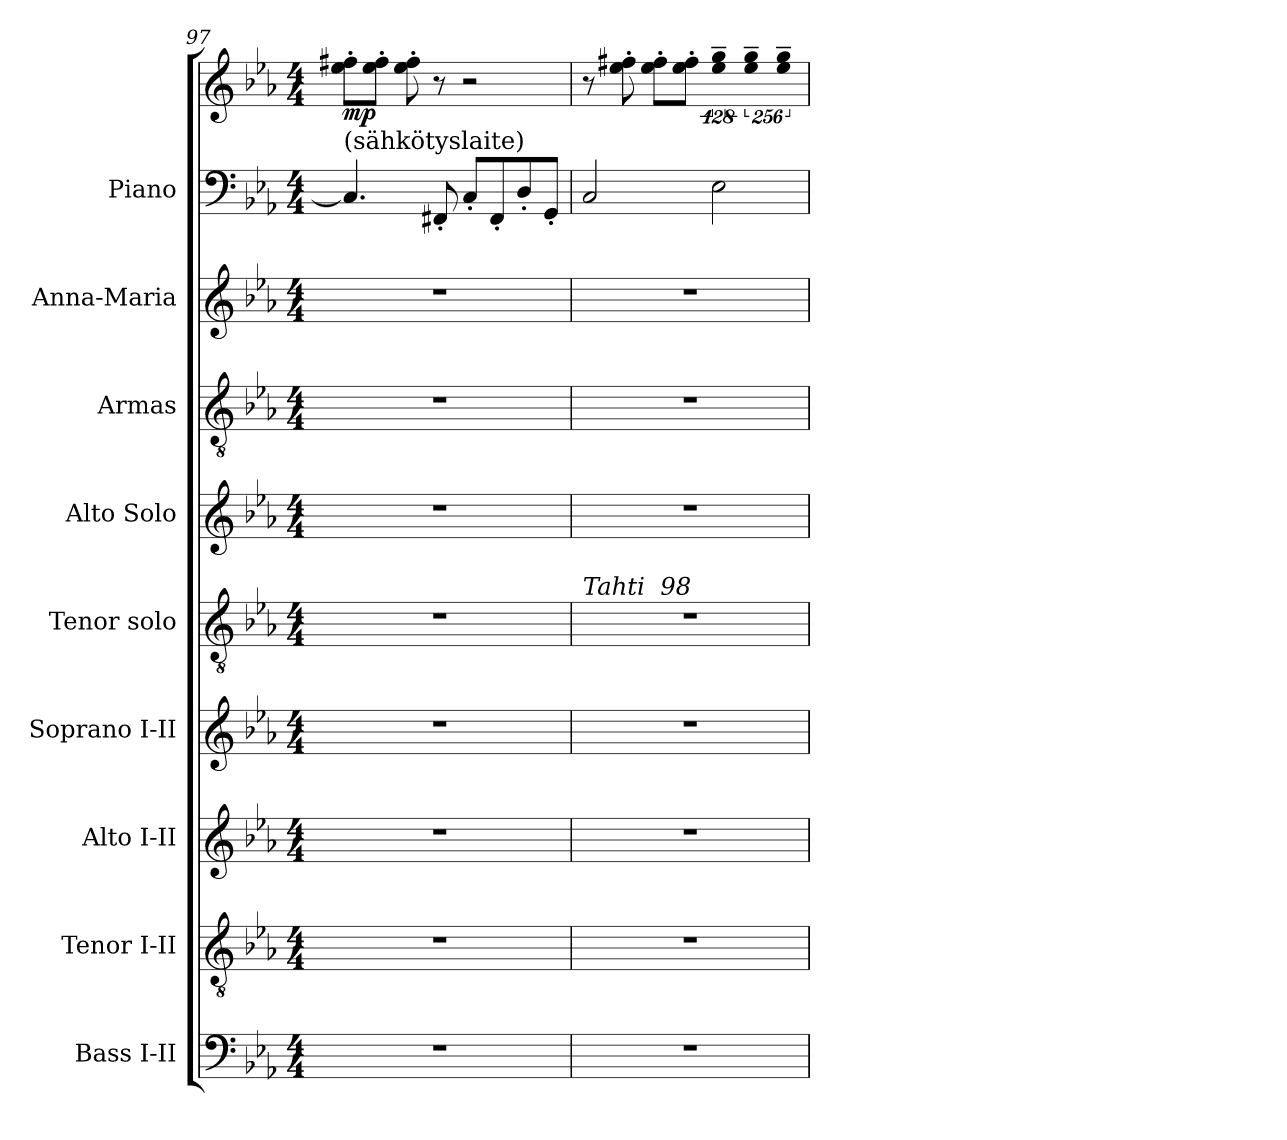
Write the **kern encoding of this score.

**kern	**kern	**kern	**kern	**kern	**kern	**kern	**kern	**kern	**kern	**dynam
*part9	*part8	*part7	*part6	*part5	*part4	*part3	*part2	*part1	*part1	*part1
*staff10	*staff9	*staff8	*staff7	*staff6	*staff5	*staff4	*staff3	*staff2	*staff1	*staff1/2
*I"Bass I-II	*I"Tenor I-II	*I"Alto I-II	*I"Soprano I-II	*I"Tenor solo	*I"Alto Solo	*I"Armas	*I"Anna-Maria	*I"Piano	*	*
*I'B.	*I'T.	*I'A.	*I'S.	*I'T. Solo	*I'A. Solo	*I'Armas	*I'A-M	*I'Pno.	*	*
*clefF4	*clefGv2	*clefG2	*clefG2	*clefGv2	*clefG2	*clefGv2	*clefG2	*clefF4	*clefG2	*
*	*ITrd7c12	*	*	*ITrd7c12	*	*ITrd7c12	*	*	*	*
*k[b-e-a-]	*k[b-e-a-]	*k[b-e-a-]	*k[b-e-a-]	*k[b-e-a-]	*k[b-e-a-]	*k[b-e-a-]	*k[b-e-a-]	*k[b-e-a-]	*k[b-e-a-]	*
*E-:	*E-:	*E-:	*E-:	*E-:	*E-:	*E-:	*E-:	*E-:	*E-:	*
*M4/4	*M4/4	*M4/4	*M4/4	*M4/4	*M4/4	*M4/4	*M4/4	*M4/4	*M4/4	*
=97	=97	=97	=97	=97	=97	=97	=97	=97	=97	=97
!	!	!	!	!	!	!	!	!LO:TX:a:t=(sähkötyslaite)	!	!
1r	1r	1r	1r	1r	1r	1r	1r	4.Ci/]	8ee-i\' 8ff#Xi'L	mp
.	.	.	.	.	.	.	.	.	8ee-i\' 8ff#i'J	.
.	.	.	.	.	.	.	.	.	8ee-i\' 8ff#i'	.
.	.	.	.	.	.	.	.	8FF#X'i/	8r	.
.	.	.	.	.	.	.	.	8C'i/L	2r	.
.	.	.	.	.	.	.	.	8FF#'i/	.	.
.	.	.	.	.	.	.	.	8D'i/	.	.
.	.	.	.	.	.	.	.	8GG'i/J	.	.
=98	=98	=98	=98	=98	=98	=98	=98	=98	=98	=98
!	!	!	!	!LO:TX:a:i:t=Tahti&nbsp; 98	!	!	!	!	!	!
1r	1r	1r	1r	1r	1r	1r	1r	2Ci/	8r	.
.	.	.	.	.	.	.	.	.	8ee-i\' 8ff#Xi'	.
.	.	.	.	.	.	.	.	.	8ee-i\' 8ff#i'L	.
.	.	.	.	.	.	.	.	.	8ee-i\' 8ff#i'J	.
!	!	!	!	!	!	!	!	!	!LO:N:vis=4	!
.	.	.	.	.	.	.	.	2E-i\	512%85ee-i\~ 512%85ggi~	.
!	!	!	!	!	!	!	!	!	!LO:N:vis=4	!
.	.	.	.	.	.	.	.	.	1024%171ee-i\~ 1024%171ggi~	.
!	!	!	!	!	!	!	!	!	!LO:N:vis=4	!
.	.	.	.	.	.	.	.	.	1024%171ee-i\~ 1024%171ggi~	.
=	=	=	=	=	=	=	=	=	=	=
*-	*-	*-	*-	*-	*-	*-	*-	*-	*-	*-
